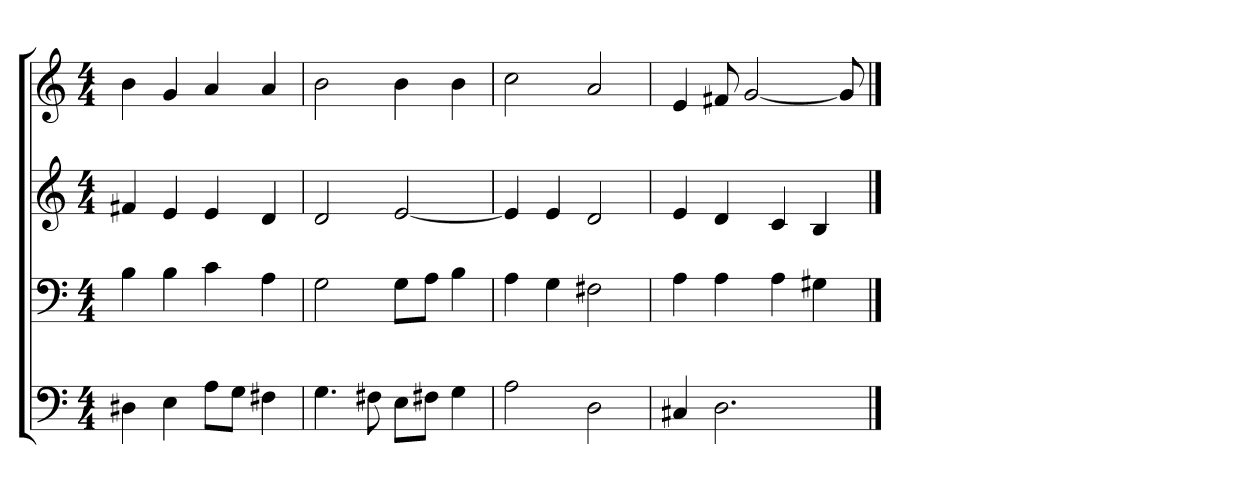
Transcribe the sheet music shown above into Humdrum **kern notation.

**kern	**kern	**kern	**kern
*part4	*part3	*part2	*part1
*staff4	*staff3	*staff2	*staff1
*clefF4	*clefF4	*clefG2	*clefG2
*M4/4	*M4/4	*M4/4	*M4/4
=1	=1	=1	=1
4D#X	4B	4f#X	4b
4E	4B	4e	4g
8AL	4c	4e	4a
8GJ	.	.	.
4F#X	4A	4d	4a
=2	=2	=2	=2
4.G	2G	2d	2b
8F#X	.	.	.
8EL	8GL	[2e	4b
8F#XJ	8AJ	.	.
4G	4B	.	4b
=3	=3	=3	=3
2A	4A	4e]	2cc
.	4G	4e	.
2D	2F#X	2d	2a
=4	=4	=4	=4
4C#X	4A	4e	4e
2.D	4A	4d	8f#X
.	.	.	[2g
.	4A	4c	.
.	4G#X	4B	.
.	.	.	8g]
==	==	==	==
*-	*-	*-	*-
